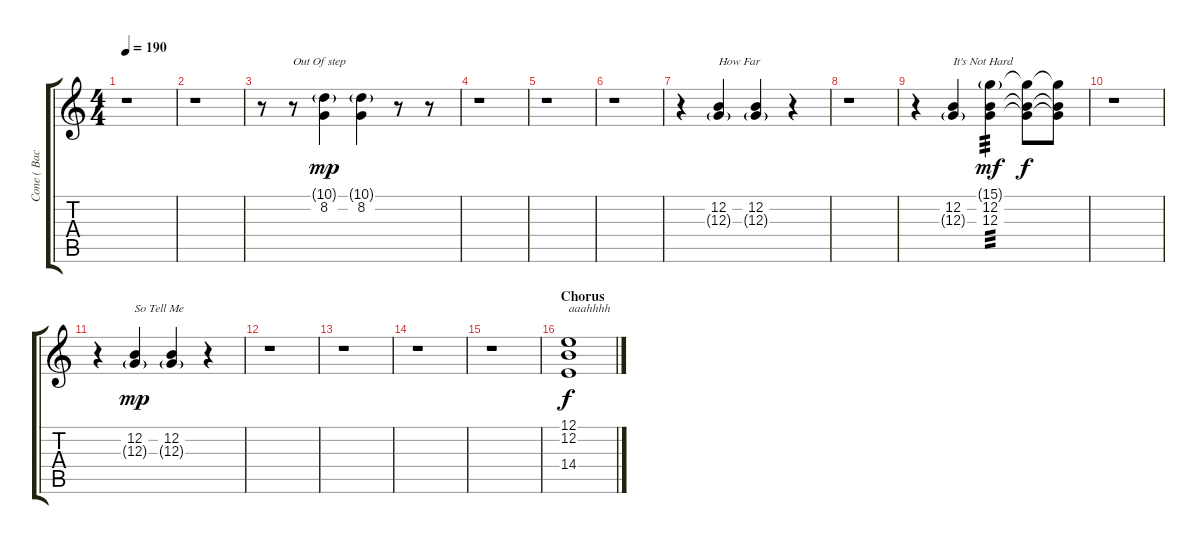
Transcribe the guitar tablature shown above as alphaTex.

\track ("Cone ( Back Vocals )" "Cone ( Bac") {instrument choiraahs}
\staff {score tabs}
\tuning (E4 B3 G3 D3 A2 E2) {hide}
\ts (4 4)
\tempo 190
\clef g2
\ks c
r.1{dy mp} |
r.1 |
r.8 r.8{txt "Out Of step"} (10.1{g} 8.2).4 (10.1{g} 8.2).4 r.8 r.8 |
r.1 |
r.1 |
r.1 |
r.4 (12.2 12.3{g}).4{txt "How Far"} (12.2 12.3{g}).4 r.4 |
r.1 |
r.4 (12.2 12.3{g}).4{txt "It's Not Hard"} (15.1{g} 12.2 12.3).4{tp 3 dy mf} (15.1{t} 12.2{t} 12.3{t}).8{dy f} (15.1{t} 12.2{t} 12.3{t}).8 |
r.1 |
r.4 (12.2 12.3{g}).4{txt "So Tell Me" dy mp} (12.2 12.3{g}).4 r.4 |
r.1 |
r.1 |
r.1 |
r.1 |
\section ("" "Chorus")
(12.1 12.2 14.4).1{txt "aaahhhh" dy f}
